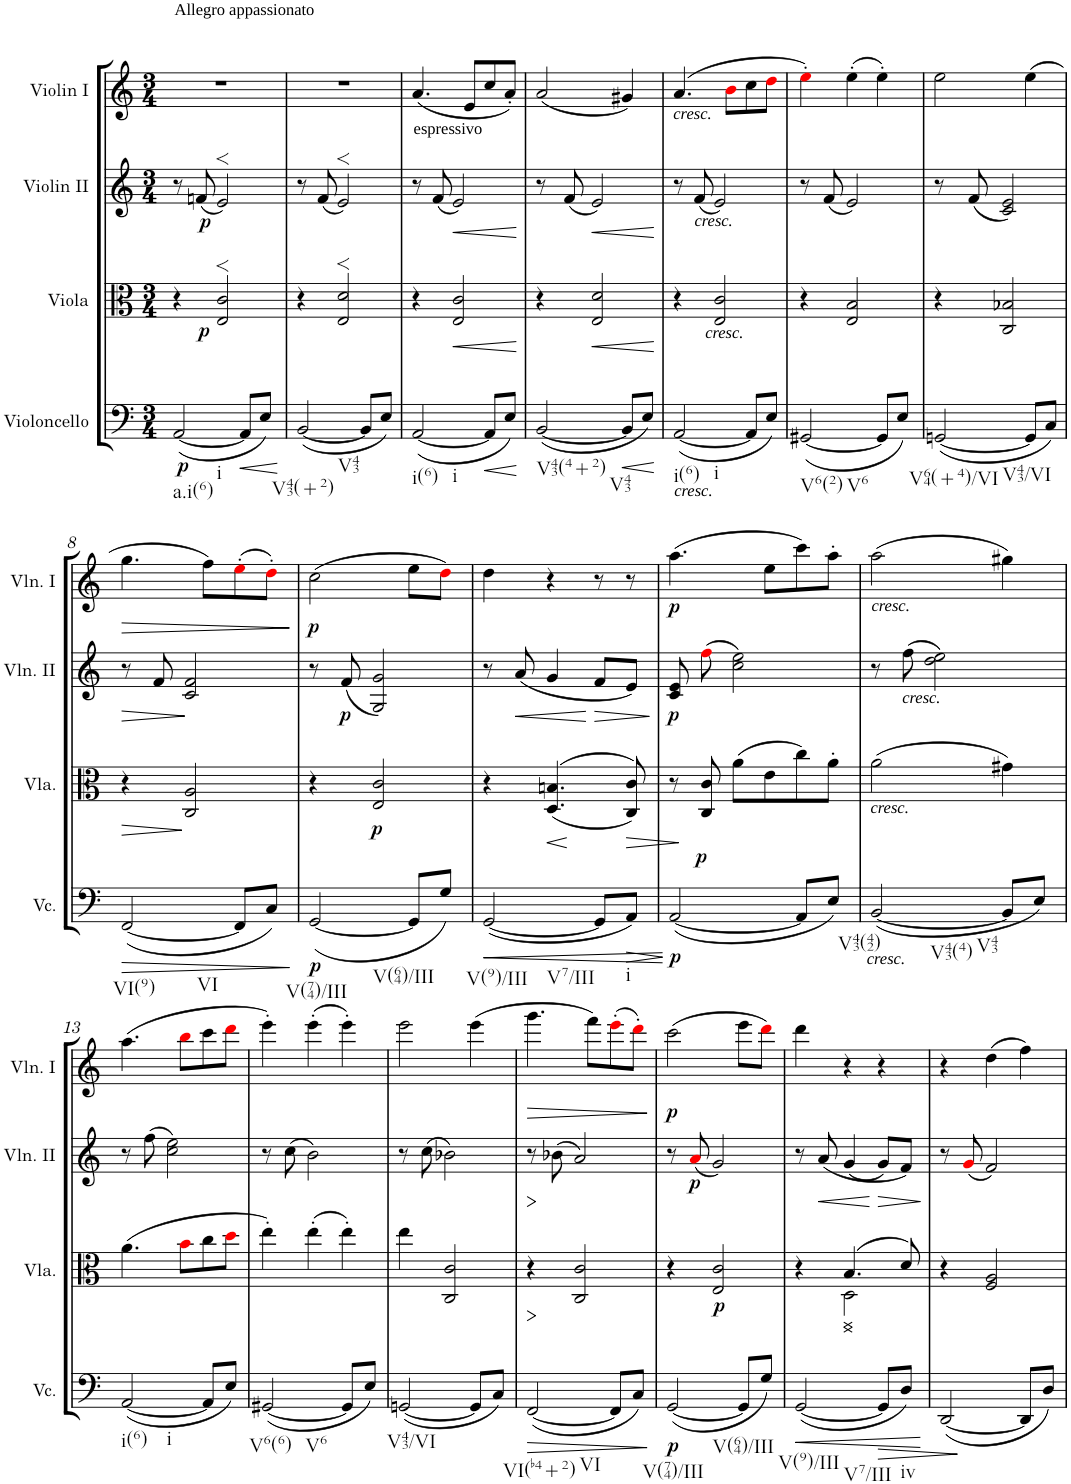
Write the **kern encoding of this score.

**kern	**dynam	**kern	**dynam	**kern	**dynam	**kern	**dynam
*part4	*part4	*part3	*part3	*part2	*part2	*part1	*part1
*staff4	*staff4	*staff3	*staff3	*staff2	*staff2	*staff1	*staff1
*I"Violoncello	*	*I"Viola	*	*I"Violin II	*	*I"Violin I	*
*I'Vc.	*	*I'Vla.	*	*I'Vln. II	*	*I'Vln. I	*
*clefF4	*	*clefC3	*	*clefG2	*	*clefG2	*
*k[]	*	*k[]	*	*k[]	*	*k[]	*
*M3/4	*	*M3/4	*	*M3/4	*	*M3/4	*
=1	=1	=1	=1	=1	=1	=1	=1
!	!	!	!	!	!	!LO:TX:a:t=Allegro appassionato	!
!LO:TX:b:t=a.i(6)	!	!	!	!	!	!	!
!LO:TX:b:t=i	!	!	!	!	!	!	!
!	!LO:DY:b	!	!	!	!	!	!
([2AA/	p	4r	.	8r	.	2.r	.
!	!	!	!	!	!LO:DY:b	!	!
.	.	.	.	(8fn/	p	.	.
!	!	!	!LO:DY:b	!	!	!	!
.	.	2E/> 2c/>	p	2e>/)	.	.	.
!	!LO:HP:b	!	!	!	!	!	!
8AA/L]	<	.	.	.	.	.	.
8E/J)	.	.	.	.	.	.	.
.	[	.	.	.	.	.	.
=2	=2	=2	=2	=2	=2	=2	=2
!LO:TX:b:t=V43(+2)	!	!	!	!	!	!	!
!LO:TX:b:t=V43	!	!	!	!	!	!	!
([2BB/	.	4r	.	8r	.	2.r	.
.	.	.	.	(8f/	.	.	.
.	.	2E/> 2d/>	.	2e>/)	.	.	.
8BB/L]	.	.	.	.	.	.	.
8E/J)	.	.	.	.	.	.	.
=3	=3	=3	=3	=3	=3	=3	=3
!	!	!	!	!LO:TX:a:t=espressivo	!	!	!
!LO:TX:b:t=i(6)	!	!	!	!	!	!	!
!LO:TX:b:t=i	!	!	!	!	!	!	!
([2AA/	.	4r	.	8r	.	(4.a/	.
.	.	.	.	(8f/	.	.	.
!	!	!	!LO:HP:b	!	!LO:HP:b	!	!
.	.	2E/ 2c/	<	2e/)	<	.	.
.	.	.	.	.	.	8e/L	.
!	!LO:HP:b	!	!	!	!	!	!
8AA/L]	<	.	.	.	.	8cc/	.
8E/J)	.	.	.	.	.	8a'/J)	.
.	[	.	[	.	[	.	.
=4	=4	=4	=4	=4	=4	=4	=4
!LO:TX:b:t=V43(4+2)	!	!	!	!	!	!	!
([2BB/	.	4r	.	8r	.	(2a/	.
.	.	.	.	(8f/	.	.	.
!	!	!	!LO:HP:b	!	!LO:HP:b	!	!
.	.	2E/ 2d/	<	2e/)	<	.	.
!LO:TX:b:t=V43	!	!	!	!	!	!	!
!	!LO:HP:b	!	!	!	!	!	!
8BB/L]	<	.	.	.	.	4g#X/)	.
8E/J)	.	.	.	.	.	.	.
.	[	.	[	.	[	.	.
=5	=5	=5	=5	=5	=5	=5	=5
!	!	!	!	!	!	!LO:TX:b:i:t=cresc.	!
!LO:TX:b:i:t=cresc.	!	!	!	!	!	!	!
!LO:TX:b:t=i(6)	!	!	!	!	!	!	!
!LO:TX:b:t=i	!	!	!	!	!	!	!
([2AA/	.	4r	.	8r	.	(4.a/	.
!	!	!	!	!LO:TX:b:i:t=cresc.	!	!	!
.	.	.	.	(8f/	.	.	.
!	!	!LO:TX:b:i:t=cresc.	!	!	!	!	!
.	.	2E/ 2c/	.	2e/)	.	.	.
.	.	.	.	.	.	8bi\L	.
8AA/L]	.	.	.	.	.	8cc\	.
8E/J)	.	.	.	.	.	8ddi\J	.
=6	=6	=6	=6	=6	=6	=6	=6
!LO:TX:b:t=V6(2)	!	!	!	!	!	!	!
!LO:TX:b:t=V6	!	!	!	!	!	!	!
([2GG#X/	.	4r	.	8r	.	4ee'i\)	.
.	.	.	.	(8f/	.	.	.
.	.	2E/ 2B/	.	2e/)	.	(4ee'\	.
8GG#/L]	.	.	.	.	.	4ee'\)	.
8E/J)	.	.	.	.	.	.	.
=7	=7	=7	=7	=7	=7	=7	=7
!LO:TX:b:t=V64(+4)/VI	!	!	!	!	!	!	!
!LO:TX:b:t=V43/VI	!	!	!	!	!	!	!
([2GGn/	.	4r	.	8r	.	2ee\	.
.	.	.	.	(8f/	.	.	.
.	.	2C/ 2B-X/	.	2c/ 2e/)	.	.	.
8GG/L]	.	.	.	.	.	(4ee\	.
8C/J)	.	.	.	.	.	.	.
!!LO:LB:g=z
=8	=8	=8	=8	=8	=8	=8	=8
!LO:TX:b:t=VI(9)	!	!	!	!	!	!	!
!LO:TX:b:t=VI	!	!	!	!	!	!	!
!	!LO:HP:b	!	!LO:HP:b	!	!LO:HP:b	!	!LO:HP:b
([2FF/	>	4r	>	8r	>	4.gg\	>
.	.	.	.	8f/	.	.	.
.	.	2C/ 2A/	.	2c/ 2f/	.	.	.
.	.	.	.	.	.	8ff\L)	.
8FF/L]	.	.	.	.	.	(8ee'i\	.
8C/J)	.	.	.	.	.	8dd'i\J)	.
.	]	.	]	.	]	.	]
=9	=9	=9	=9	=9	=9	=9	=9
!LO:TX:b:t=V(74)/III	!	!	!	!	!	!	!
!LO:TX:b:t=V(64)/III	!	!	!	!	!	!	!
!	!LO:DY:b	!	!	!	!	!	!LO:DY:b
([2GG/	p	4r	.	8r	.	(2cc\	p
!	!	!	!	!	!LO:DY:b	!	!
.	.	.	.	(8f/	p	.	.
!	!	!	!LO:DY:b	!	!	!	!
.	.	2E/ 2c/	p	2G/ 2g/)	.	.	.
8GG/L]	.	.	.	.	.	8ee\L	.
8G/J)	.	.	.	.	.	8ddi\J)	.
=10	=10	=10	=10	=10	=10	=10	=10
!LO:TX:b:t=V(9)/III	!	!	!	!	!	!	!
!LO:TX:b:t=V7/III	!	!	!	!	!	!	!
!	!LO:HP:b	!	!	!	!	!	!
([2GG/	<	4r	.	8r	.	4dd\	.
!	!	!	!	!	!LO:HP:b	!	!
.	.	.	.	(8a/	<	.	.
!	!	!	!LO:HP:b	!	!	!	!
.	.	((>4.D/ 4.Bn/	<	4g/	.	4r	.
!	!	!	!	!	!LO:HP:n=1:b	!	!
8GG/L]	.	.	.	8f/L	[ >	8r	.
!LO:TX:b:t=i	!	!	!	!	!	!	!
!	!LO:HP:b	!	!LO:HP:n=1:b	!	!	!	!
8AA/J)	>	8C/ 8c/))	[ >	8e/J)	.	8r	.
.	[ ]	.	]	.	]	.	.
=11	=11	=11	=11	=11	=11	=11	=11
!	!LO:DY:b	!	!	!	!	!	!
!	!LO:DY:n=1:a	!	!	!	!LO:DY:b	!	!LO:DY:b
([2AA/	p p	8r	.	8c/ 8e/	p	(4.aa\	p
.	.	8C/ 8c/	.	(8ffi\	.	.	.
.	.	(8a\L	.	2cc\ 2ee\)	.	.	.
.	.	8e\	.	.	.	8ee\L	.
8AA/L]	.	8cc\)	.	.	.	8ccc\)	.
8E/J)	.	8a'\J	.	.	.	8aa'\J	.
=12	=12	=12	=12	=12	=12	=12	=12
!	!	!	!	!	!	!LO:TX:b:i:t=cresc.	!
!	!	!LO:TX:b:i:t=cresc.	!	!	!	!	!
!LO:TX:b:i:t=cresc.	!	!	!	!	!	!	!
!LO:TX:b:t=V43(42)	!	!	!	!	!	!	!
!LO:TX:b:t=V43(4)	!	!	!	!	!	!	!
([2BB/	.	(2a\	.	8r	.	(2aa\	.
!	!	!	!	!LO:TX:b:i:t=cresc.	!	!	!
.	.	.	.	(8ff\	.	.	.
.	.	.	.	2dd\ 2ee\)	.	.	.
!LO:TX:b:t=V43	!	!	!	!	!	!	!
8BB/L]	.	4g#X\)	.	.	.	4gg#X\)	.
8E/J)	.	.	.	.	.	.	.
!!LO:LB:g=z
=13	=13	=13	=13	=13	=13	=13	=13
!LO:TX:b:t=i(6)	!	!	!	!	!	!	!
!LO:TX:b:t=i	!	!	!	!	!	!	!
([2AA/	.	(4.a\	.	8r	.	(4.aa\	.
.	.	.	.	(8ff\	.	.	.
.	.	.	.	2cc\ 2ee\)	.	.	.
.	.	8bi\L	.	.	.	8bbi\L	.
8AA/L]	.	8cc\	.	.	.	8ccc\	.
8E/J)	.	8ddi\J	.	.	.	8dddi\J	.
=14	=14	=14	=14	=14	=14	=14	=14
!LO:TX:b:t=V6(6)	!	!	!	!	!	!	!
!LO:TX:b:t=V6	!	!	!	!	!	!	!
([2GG#X/	.	4ee'\)	.	8r	.	4eee'\)	.
.	.	.	.	(8cc\	.	.	.
.	.	(4ee'\	.	2b\)	.	(4eee'\	.
8GG#/L]	.	4ee'\)	.	.	.	4eee'\)	.
8E/J)	.	.	.	.	.	.	.
=15	=15	=15	=15	=15	=15	=15	=15
!LO:TX:b:t=V43/VI	!	!	!	!	!	!	!
([2GGn/	.	4ee\	.	8r	.	2eee\	.
.	.	.	.	(8cc\	.	.	.
.	.	2C/ 2c/	.	2b-X\)	.	.	.
8GG/L]	.	.	.	.	.	(4eee\	.
8C/J)	.	.	.	.	.	.	.
=16	=16	=16	=16	=16	=16	=16	=16
!LO:TX:b:t=VI(b4+2)	!	!	!	!	!	!	!
!LO:TX:b:t=VI	!	!	!	!	!	!	!
!	!LO:HP:b	!	!LO:HP:b	!	!LO:HP:b	!	!LO:HP:b
([2FF/	>	4r	>	8r	>	4.ggg\	>
.	.	.	.	(8b-X\	.	.	.
.	.	2C/ 2c/	.	2a/)	.	.	.
.	.	.	.	.	.	8fff\L)	.
8FF/L]	.	.	.	.	.	(8eee'i\	.
8C/J)	.	.	.	.	.	8ddd'i\J)	.
.	]	.	]	.	]	.	]
=17	=17	=17	=17	=17	=17	=17	=17
!LO:TX:b:t=V(74)/III	!	!	!	!	!	!	!
!LO:TX:b:t=V(64)/III	!	!	!	!	!	!	!
!	!LO:DY:b	!	!	!	!	!	!LO:DY:b
([2GG/	p	4r	.	8r	.	(2ccc\	p
!	!	!	!	!	!LO:DY:b	!	!
.	.	.	.	(8ai/	p	.	.
!	!	!	!LO:DY:b	!	!	!	!
.	.	2E/ 2c/	p	2g/)	.	.	.
8GG/L]	.	.	.	.	.	8eee\L	.
8G/J)	.	.	.	.	.	8dddi\J)	.
=18	=18	=18	=18	=18	=18	=18	=18
!LO:TX:b:t=V(9)/III	!	!	!	!	!	!	!
!LO:TX:b:t=V7/III	!	!	!	!	!	!	!
!	!LO:HP:b	!	!	!	!	!	!
*	*	*^	*	*	*	*	*
([2GG/	<	4r	4ryy	.	8r	.	4ddd\	.
!	!	!	!	!	!	!LO:HP:b	!	!
.	.	.	.	.	(8a/	<	.	.
!	!	!	!	!LO:HP:b	!	!	!	!
.	.	(4.B/	2D\	>	(4g/	.	4r	.
!	!LO:HP:b	!	!	!	!	!LO:HP:n=1:b	!	!
8GG/L]	>	.	.	.	8g/L)	[ >	4r	.
!LO:TX:b:t=iv	!	!	!	!	!	!	!	!
!	!	!	!	!LO:HP:b	!	!	!	!
8D/J)	.	8d/)	.	<	8f/J)	.	.	.
*	*	*v	*v	*	*	*	*	*
.	[ ]	.	] [	.	]	.	.
=19	=19	=19	=19	=19	=19	=19	=19
([2DD/	.	4r	.	8r	.	4r	.
.	.	.	.	(8gi/	.	.	.
.	.	2F/ 2A/	.	2f/)	.	(4dd\	.
8DD/L]	.	.	.	.	.	4ff\)	.
8D/J)	.	.	.	.	.	.	.
=	=	=	=	=	=	=	=
*-	*-	*-	*-	*-	*-	*-	*-
